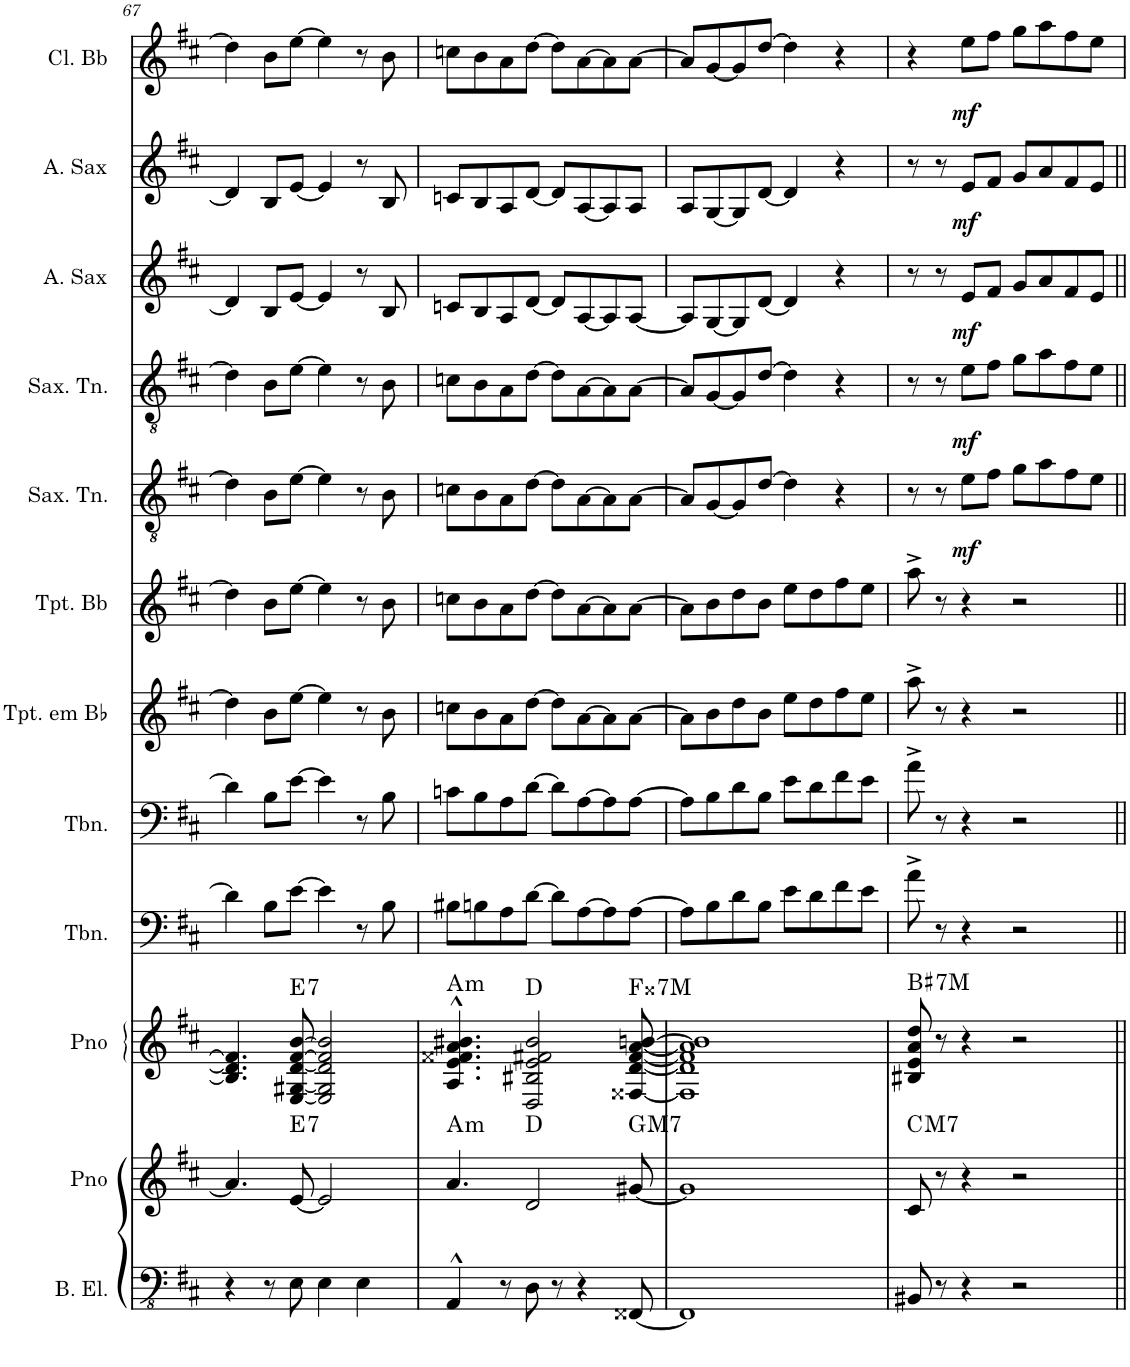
**kern	**kern	**kern	**harte	**kern	**kern	**kern	**kern	**kern	**dynam	**kern	**dynam	**kern	**dynam	**kern	**dynam	**kern	**dynam
*part12	*part11	*part10	*part10	*part9	*part8	*part7	*part6	*part5	*part5	*part4	*part4	*part3	*part3	*part2	*part2	*part1	*part1
*staff12	*staff11	*staff10	*	*staff9	*staff8	*staff7	*staff6	*staff5	*staff5	*staff4	*staff4	*staff3	*staff3	*staff2	*staff2	*staff1	*staff1
*I"Baixo elétrico	*I"Piano	*I"Piano	*	*I"Trombone	*I"Trombone	*I"Trompete em Bb	*I"Trompete Bb	*I"Saxofone Tenor	*	*I"Saxofone Tenor	*	*I"Saxofone Alto	*	*I"Saxofone Alto	*	*I"Clarineta Bb	*
*I'B. El.	*I'Pno	*I'Pno	*	*I'Tbn.	*I'Tbn.	*I'Tpt. em Bb	*I'Tpt. Bb	*I'Sax. Tn.	*	*I'Sax. Tn.	*	*	*	*	*	*I'Cl. Bb	*
!!LO:PB:g=z
*clefFv4	*clefG2	*clefG2	*	*clefF4	*clefF4	*clefG2	*clefG2	*clefGv2	*	*clefGv2	*	*clefG2	*	*clefG2	*	*clefG2	*
*	*	*	*	*	*	*ITrd1c2	*ITrd1c2	*ITrd8c14	*	*ITrd8c14	*	*ITrd5c9	*	*ITrd5c9	*	*ITrd1c2	*
*k[f#c#]	*k[f#c#]	*k[f#c#]	*	*k[f#c#]	*k[f#c#]	*k[f#c#]	*k[f#c#]	*k[f#c#]	*	*k[f#c#]	*	*k[f#c#]	*	*k[f#c#]	*	*k[f#c#]	*
*M4/4	*M4/4	*M4/4	*	*M4/4	*M4/4	*M4/4	*M4/4	*M4/4	*	*M4/4	*	*M4/4	*	*M4/4	*	*M4/4	*
=67	=67	=67	=67	=67	=67	=67	=67	=67	=67	=67	=67	=67	=67	=67	=67	=67	=67
4r	4.a/]	4.B/] 4.d/] 4.f#/]	.	4d\]	4d\]	4dd\]	4dd\]	4d\]	.	4d\]	.	4d/]	.	4d/]	.	4dd\]	.
8r	.	.	.	8B\L	8B\L	8b\L	8b\L	8B\L	.	8B\L	.	8B/L	.	8B/L	.	8b\L	.
!	!	!	!LO:H:kt=7	!	!	!	!	!	!	!	!	!	!	!	!	!	!
8EE\	[8e/	[8E/ [8G#X/ [8d/ [8f#/ [8b/	E:7	[8e\J	[8e\J	[8ee\J	[8ee\J	[8e\J	.	[8e\J	.	[8e/J	.	[8e/J	.	[8ee\J	.
4EE\	2e/]	2E/] 2G#/] 2d/] 2f#/] 2b/]	.	4e\]	4e\]	4ee\]	4ee\]	4e\]	.	4e\]	.	4e/]	.	4e/]	.	4ee\]	.
4EE\	.	.	.	8r	8r	8r	8r	8r	.	8r	.	8r	.	8r	.	8r	.
.	.	.	.	8B\	8B\	8b\	8b\	8B\	.	8B\	.	8B/	.	8B/	.	8b\	.
=68	=68	=68	=68	=68	=68	=68	=68	=68	=68	=68	=68	=68	=68	=68	=68	=68	=68
!	!	!	!LO:H:kt=m	!	!	!	!	!	!	!	!	!	!	!	!	!	!
4AAA^^/	4.a/	4.A/^^ 4.e/^^ 4.f##X/^^ 4.a/^^ 4.b#X/^^	A:min	8B#X\L	8cn\L	8ccn\L	8ccn\L	8cn\L	.	8cn\L	.	8cn/L	.	8cn/L	.	8ccn\L	.
.	.	.	.	8Bn\	8B\	8b\	8b\	8B\	.	8B\	.	8B/	.	8B/	.	8b\	.
8r	.	.	.	8A\	8A\	8a\	8a\	8A\	.	8A\	.	8A/	.	8A/	.	8a\	.
8DD\	2d/	2D/ 2B#X/ 2e/ 2f#X/ 2b#/	D:maj	[8d\J	[8d\J	[8dd\J	[8dd\J	[8d\J	.	[8d\J	.	[8d/J	.	[8d/J	.	[8dd\J	.
8r	.	.	.	8d\L]	8d\L]	8dd\L]	8dd\L]	8d\L]	.	8d\L]	.	8d/L]	.	8d/L]	.	8dd\L]	.
4r	.	.	.	[8A\	[8A\	[8a\	[8a\	[8A\	.	[8A\	.	[8A/	.	[8A/	.	[8a\	.
.	.	.	.	8A\]	8A\]	8a\]	8a\]	8A\]	.	8A\]	.	8A/]	.	8A/]	.	8a\]	.
!	!	!	!LO:H:kt=7	!	!	!	!	!	!	!	!	!	!	!	!	!	!
[8FFF##X/	[8g#X/	[8F##X/ [8d/ [8f#/ [8a/ [8bn/	F##:7	[8A\J	[8A\J	[8a\J	[8a\J	[8A\J	.	[8A\J	.	[8A/J	.	8A/J	.	[8a\J	.
=69	=69	=69	=69	=69	=69	=69	=69	=69	=69	=69	=69	=69	=69	=69	=69	=69	=69
1FFF##]	1g#]	1F##] 1d] 1f#] 1a] 1b]	.	8A\L]	8A\L]	8a\L]	8a\L]	8A/L]	.	8A/L]	.	8A/L]	.	8A/L	.	8a/L]	.
.	.	.	.	8B\	8B\	8b\	8b\	[8G/	.	[8G/	.	[8G/	.	[8G/	.	[8g/	.
.	.	.	.	8d\	8d\	8dd\	8dd\	8G/]	.	8G/]	.	8G/]	.	8G/]	.	8g/]	.
.	.	.	.	8B\J	8B\J	8b\J	8b\J	[8d/J	.	[8d/J	.	[8d/J	.	[8d/J	.	[8dd/J	.
.	.	.	.	8e\L	8e\L	8ee\L	8ee\L	4d\]	.	4d\]	.	4d/]	.	4d/]	.	4dd\]	.
.	.	.	.	8d\	8d\	8dd\	8dd\	.	.	.	.	.	.	.	.	.	.
.	.	.	.	8f#\	8f#\	8ff#\	8ff#\	4r	.	4r	.	4r	.	4r	.	4r	.
.	.	.	.	8e\J	8e\J	8ee\J	8ee\J	.	.	.	.	.	.	.	.	.	.
=70	=70	=70	=70	=70	=70	=70	=70	=70	=70	=70	=70	=70	=70	=70	=70	=70	=70
!	!	!	!LO:H:kt=7	!	!	!	!	!	!	!	!	!	!	!	!	!	!
8BBB#X/	8c#/	8B#X/ 8e/ 8a/ 8dd/	B#:7	8a^\	8a^\	8aa^\	8aa^\	8r	.	8r	.	8r	.	8r	.	4r	.
8r	8r	8r	.	8r	8r	8r	8r	8r	.	8r	.	8r	.	8r	.	.	.
!	!	!	!	!	!	!	!	!	!LO:DY:b	!	!LO:DY:b	!	!LO:DY:b	!	!LO:DY:b	!	!LO:DY:b
4r	4r	4r	.	4r	4r	4r	4r	8e\L	mf	8e\L	mf	8e/L	mf	8e/L	mf	8ee\L	mf
.	.	.	.	.	.	.	.	8f#\J	.	8f#\J	.	8f#/J	.	8f#/J	.	8ff#\J	.
2r	2r	2r	.	2r	2r	2r	2r	8g\L	.	8g\L	.	8g/L	.	8g/L	.	8gg\L	.
.	.	.	.	.	.	.	.	8a\	.	8a\	.	8a/	.	8a/	.	8aa\	.
.	.	.	.	.	.	.	.	8f#\	.	8f#\	.	8f#/	.	8f#/	.	8ff#\	.
.	.	.	.	.	.	.	.	8e\J	.	8e\J	.	8e/J	.	8e/J	.	8ee\J	.
=	=	=	=	=	=	=	=	=	=	=	=	=	=	=	=	=	=
*-	*-	*-	*-	*-	*-	*-	*-	*-	*-	*-	*-	*-	*-	*-	*-	*-	*-
